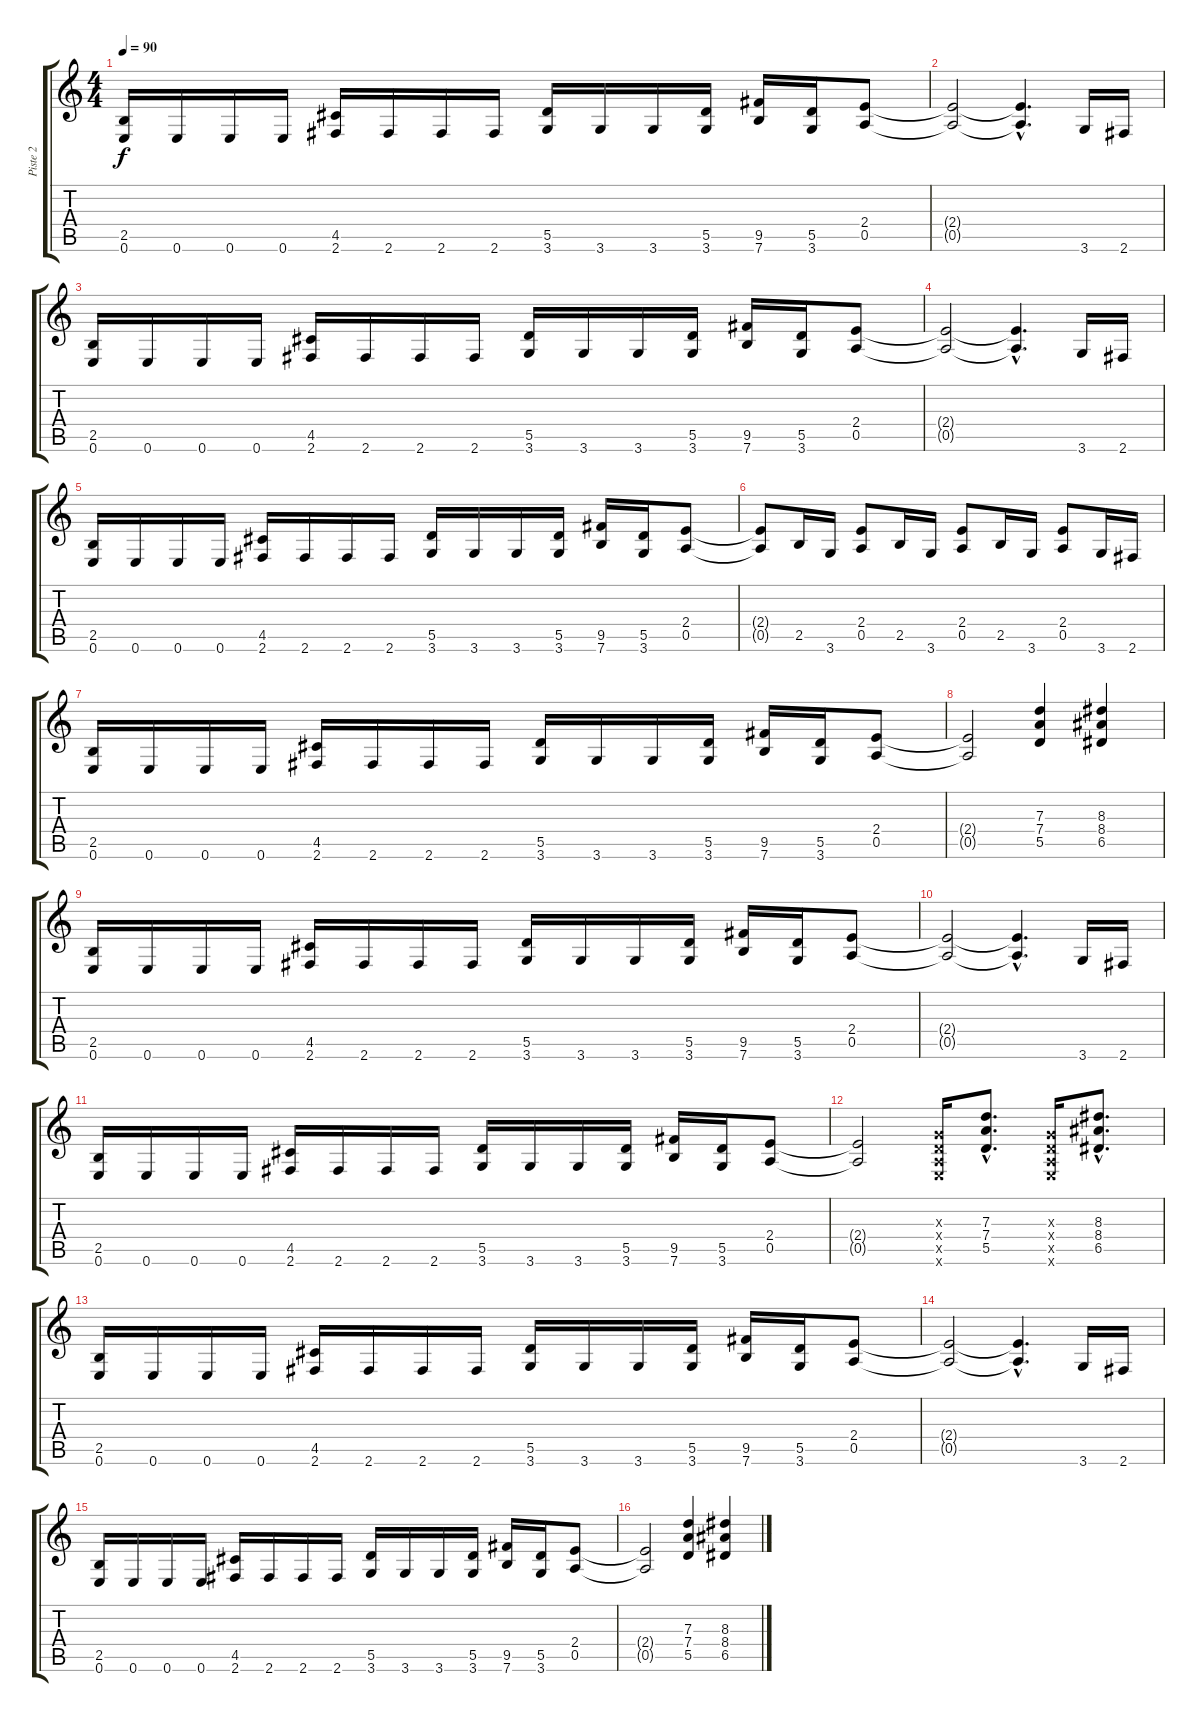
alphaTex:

\track ("Piste 2" "Piste 2") {instrument overdrivenguitar}
\staff {score tabs}
\tuning (E4 B3 G3 D3 A2 E2) {hide}
\ts (4 4)
\tempo 90
\clef g2
\ks c
(2.5 0.6).16{dy f} 0.6.16 0.6.16 0.6.16 (4.5 2.6).16 2.6.16 2.6.16 2.6.16 (5.5 3.6).16 3.6.16 3.6.16 (5.5 3.6).16 (9.5 7.6).16 (5.5 3.6).16 (2.4 0.5).8 |
(2.4{t} 0.5{t}).2 (2.4{hac t} 0.5{hac t}).4{d} 3.6.16 2.6.16 |
(2.5 0.6).16 0.6.16 0.6.16 0.6.16 (4.5 2.6).16 2.6.16 2.6.16 2.6.16 (5.5 3.6).16 3.6.16 3.6.16 (5.5 3.6).16 (9.5 7.6).16 (5.5 3.6).16 (2.4 0.5).8 |
(2.4{t} 0.5{t}).2 (2.4{hac t} 0.5{hac t}).4{d} 3.6.16 2.6.16 |
(2.5 0.6).16 0.6.16 0.6.16 0.6.16 (4.5 2.6).16 2.6.16 2.6.16 2.6.16 (5.5 3.6).16 3.6.16 3.6.16 (5.5 3.6).16 (9.5 7.6).16 (5.5 3.6).16 (2.4 0.5).8 |
(2.4{t} 0.5{t}).8 2.5.16 3.6.16 (2.4 0.5).8 2.5.16 3.6.16 (2.4 0.5).8 2.5.16 3.6.16 (2.4 0.5).8 3.6.16 2.6.16 |
(2.5 0.6).16 0.6.16 0.6.16 0.6.16 (4.5 2.6).16 2.6.16 2.6.16 2.6.16 (5.5 3.6).16 3.6.16 3.6.16 (5.5 3.6).16 (9.5 7.6).16 (5.5 3.6).16 (2.4 0.5).8 |
(2.4{t} 0.5{t}).2 (7.3 7.4 5.5).4 (8.3 8.4 6.5).4 |
(2.5 0.6).16 0.6.16 0.6.16 0.6.16 (4.5 2.6).16 2.6.16 2.6.16 2.6.16 (5.5 3.6).16 3.6.16 3.6.16 (5.5 3.6).16 (9.5 7.6).16 (5.5 3.6).16 (2.4 0.5).8 |
(2.4{t} 0.5{t}).2 (2.4{hac t} 0.5{hac t}).4{d} 3.6.16 2.6.16 |
(2.5 0.6).16 0.6.16 0.6.16 0.6.16 (4.5 2.6).16 2.6.16 2.6.16 2.6.16 (5.5 3.6).16 3.6.16 3.6.16 (5.5 3.6).16 (9.5 7.6).16 (5.5 3.6).16 (2.4 0.5).8 |
(2.4{t} 0.5{t}).2 (0.3{x} 0.4{x} 0.5{x} 0.6{x}).16 (7.3{hac} 7.4{hac} 5.5{hac}).8{d} (0.3{x} 0.4{x} 0.5{x} 0.6{x}).16 (8.3{hac} 8.4{hac} 6.5{hac}).8{d} |
(2.5 0.6).16 0.6.16 0.6.16 0.6.16 (4.5 2.6).16 2.6.16 2.6.16 2.6.16 (5.5 3.6).16 3.6.16 3.6.16 (5.5 3.6).16 (9.5 7.6).16 (5.5 3.6).16 (2.4 0.5).8 |
(2.4{t} 0.5{t}).2 (2.4{hac t} 0.5{hac t}).4{d} 3.6.16 2.6.16 |
(2.5 0.6).16 0.6.16 0.6.16 0.6.16 (4.5 2.6).16 2.6.16 2.6.16 2.6.16 (5.5 3.6).16 3.6.16 3.6.16 (5.5 3.6).16 (9.5 7.6).16 (5.5 3.6).16 (2.4 0.5).8 |
(2.4{t} 0.5{t}).2 (7.3 7.4 5.5).4 (8.3 8.4 6.5).4
